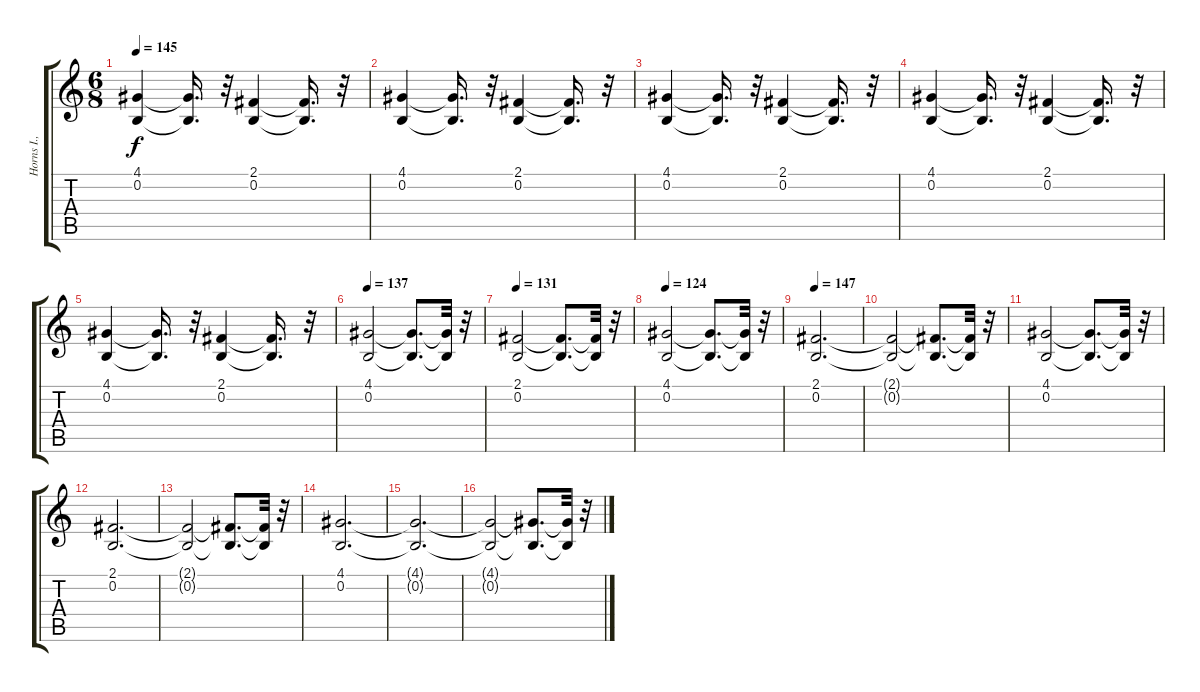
\track ("Horns I., II. E" "Horns I., ") {instrument frenchhorn}
\staff {score tabs}
\tuning (E4 B3 G3 D3 A2 E2) {hide}
\ts (6 8)
\tempo 145
\clef g2
\ks c
(4.1 0.2).4{dy f} (4.1{t} 0.2{t}).16{d} r.32 (2.1 0.2).4 (2.1{t} 0.2{t}).16{d} r.32 |
(4.1 0.2).4 (4.1{t} 0.2{t}).16{d} r.32 (2.1 0.2).4 (2.1{t} 0.2{t}).16{d} r.32 |
(4.1 0.2).4 (4.1{t} 0.2{t}).16{d} r.32 (2.1 0.2).4 (2.1{t} 0.2{t}).16{d} r.32 |
(4.1 0.2).4 (4.1{t} 0.2{t}).16{d} r.32 (2.1 0.2).4 (2.1{t} 0.2{t}).16{d} r.32 |
(4.1 0.2).4 (4.1{t} 0.2{t}).16{d} r.32 (2.1 0.2).4 (2.1{t} 0.2{t}).16{d} r.32 |
\tempo 137
(4.1 0.2).2 (4.1{t} 0.2{t}).8{d} (4.1{t} 0.2{t}).32 r.32 |
\tempo 131
(2.1 0.2).2 (2.1{t} 0.2{t}).8{d} (2.1{t} 0.2{t}).32 r.32 |
\tempo 124
(4.1 0.2).2 (4.1{t} 0.2{t}).8{d} (4.1{t} 0.2{t}).32 r.32 |
\tempo 147
(2.1 0.2).2{d} |
(2.1{t} 0.2{t}).2 (2.1{t} 0.2{t}).8{d} (2.1{t} 0.2{t}).32 r.32 |
(4.1 0.2).2 (4.1{t} 0.2{t}).8{d} (4.1{t} 0.2{t}).32 r.32 |
(2.1 0.2).2{d} |
(2.1{t} 0.2{t}).2 (2.1{t} 0.2{t}).8{d} (2.1{t} 0.2{t}).32 r.32 |
(4.1 0.2).2{d} |
(4.1{t} 0.2{t}).2{d} |
(4.1{t} 0.2{t}).2 (4.1{t} 0.2{t}).8{d} (4.1{t} 0.2{t}).32 r.32
